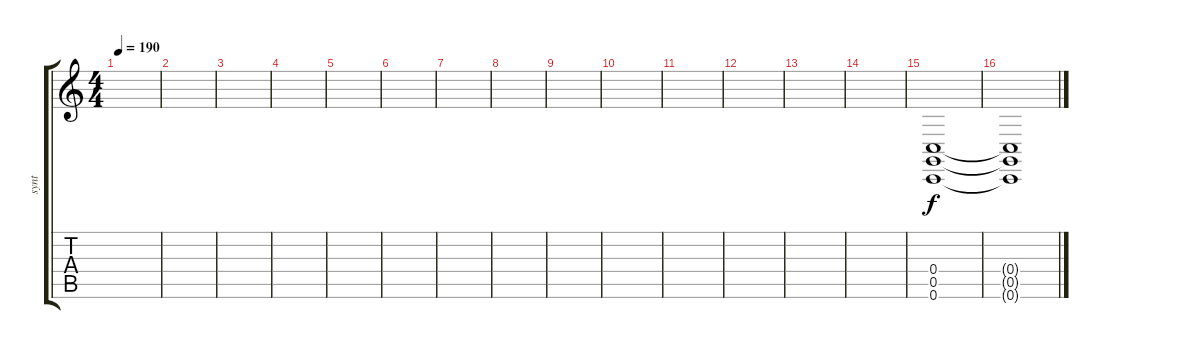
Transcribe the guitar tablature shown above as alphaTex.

\track ("synt" "synt") {instrument pad6metallic}
\staff {score tabs}
\tuning (D4 A3 F3 C3 G2 C2) {hide}
\ts (4 4)
\tempo 190
\clef g2
\ks c
|
|
|
|
|
|
|
|
|
|
|
|
|
|
(0.4 0.5 0.6).1 |
(0.4{t} 0.5{t} 0.6{t}).1
